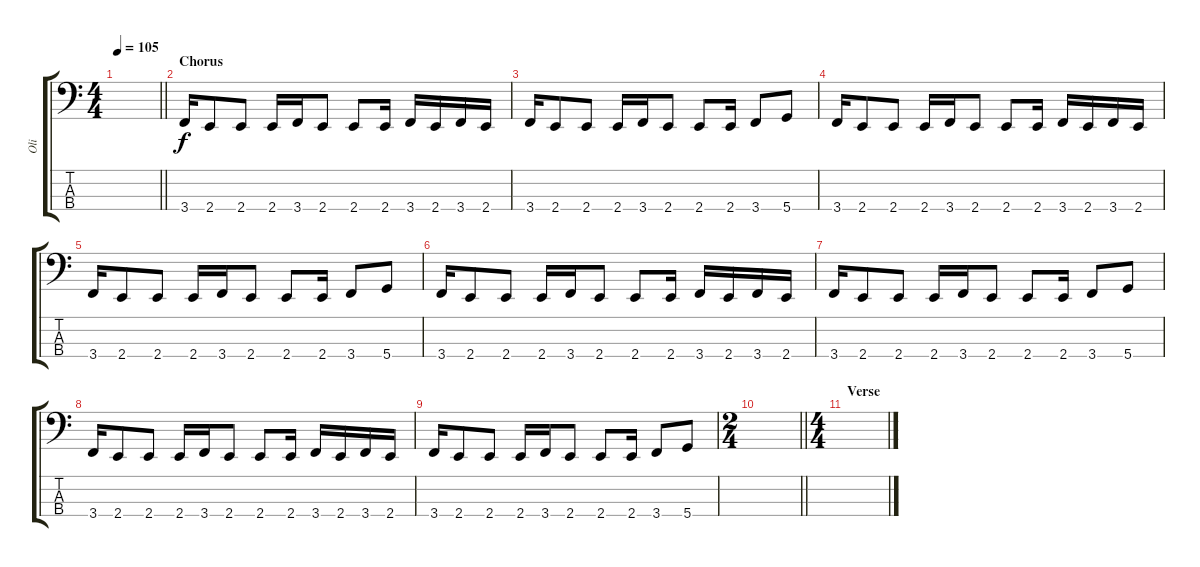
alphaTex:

\track ("Oli" "Oli") {instrument electricbasspick}
\staff {score tabs}
\tuning (G2 D2 A1 D1) {hide}
\ts (4 4)
\tempo 105
\clef f4
\barLineRight lightlight
\ks c
|
\section ("" "Chorus")
3.4.16 2.4.8 2.4.8 2.4.16 3.4.16 2.4.8 2.4.8 2.4.16 3.4.16 2.4.16 3.4.16 2.4.16 |
3.4.16 2.4.8 2.4.8 2.4.16 3.4.16 2.4.8 2.4.8 2.4.16 3.4.8 5.4.8 |
3.4.16 2.4.8 2.4.8 2.4.16 3.4.16 2.4.8 2.4.8 2.4.16 3.4.16 2.4.16 3.4.16 2.4.16 |
3.4.16 2.4.8 2.4.8 2.4.16 3.4.16 2.4.8 2.4.8 2.4.16 3.4.8 5.4.8 |
3.4.16 2.4.8 2.4.8 2.4.16 3.4.16 2.4.8 2.4.8 2.4.16 3.4.16 2.4.16 3.4.16 2.4.16 |
3.4.16 2.4.8 2.4.8 2.4.16 3.4.16 2.4.8 2.4.8 2.4.16 3.4.8 5.4.8 |
3.4.16 2.4.8 2.4.8 2.4.16 3.4.16 2.4.8 2.4.8 2.4.16 3.4.16 2.4.16 3.4.16 2.4.16 |
3.4.16 2.4.8 2.4.8 2.4.16 3.4.16 2.4.8 2.4.8 2.4.16 3.4.8 5.4.8 |
\ts (2 4)
\barLineRight lightlight
|
\ts (4 4)
\section ("" "Verse")
